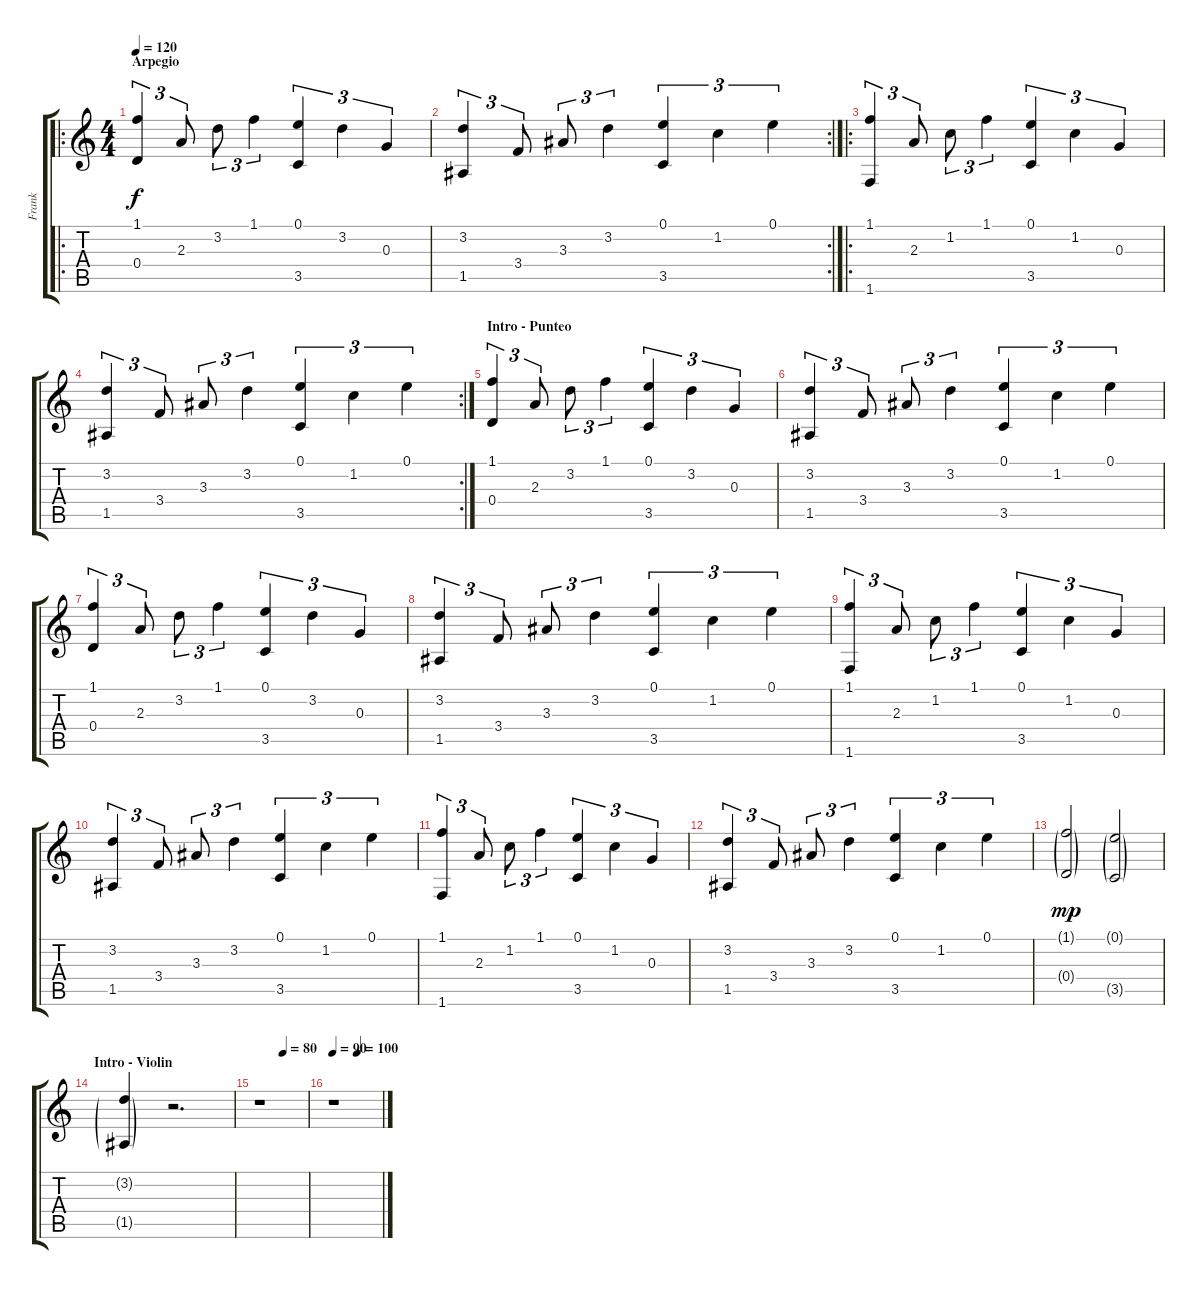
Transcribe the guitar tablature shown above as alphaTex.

\track ("Frank" "Frank") {instrument electricguitarclean}
\staff {score tabs}
\tuning (E4 B3 G3 D3 A2 E2) {hide}
\ro
\ts (4 4)
\section ("" "Arpegio")
\tempo 120
\clef g2
\ks c
(1.1 0.4).4{tu (3 2) txt "" dy f instrument electricguitarclean} 2.3.8{tu (3 2)} 3.2.8{tu (3 2)} 1.1.4{tu (3 2)} (0.1 3.5).4{tu (3 2)} 3.2.4{tu (3 2)} 0.3.4{tu (3 2)} |
\rc 2
(3.2 1.5).4{tu (3 2)} 3.4.8{tu (3 2)} 3.3.8{tu (3 2)} 3.2.4{tu (3 2)} (0.1 3.5).4{tu (3 2)} 1.2.4{tu (3 2)} 0.1.4{tu (3 2)} |
\ro
(1.1 1.6).4{tu (3 2)} 2.3.8{tu (3 2)} 1.2.8{tu (3 2)} 1.1.4{tu (3 2)} (0.1 3.5).4{tu (3 2)} 1.2.4{tu (3 2)} 0.3.4{tu (3 2)} |
\rc 2
(3.2 1.5).4{tu (3 2)} 3.4.8{tu (3 2)} 3.3.8{tu (3 2)} 3.2.4{tu (3 2)} (0.1 3.5).4{tu (3 2)} 1.2.4{tu (3 2)} 0.1.4{tu (3 2)} |
\section ("" "Intro - Punteo")
(1.1 0.4).4{tu (3 2)} 2.3.8{tu (3 2)} 3.2.8{tu (3 2)} 1.1.4{tu (3 2)} (0.1 3.5).4{tu (3 2)} 3.2.4{tu (3 2)} 0.3.4{tu (3 2)} |
(3.2 1.5).4{tu (3 2)} 3.4.8{tu (3 2)} 3.3.8{tu (3 2)} 3.2.4{tu (3 2)} (0.1 3.5).4{tu (3 2)} 1.2.4{tu (3 2)} 0.1.4{tu (3 2)} |
(1.1 0.4).4{tu (3 2)} 2.3.8{tu (3 2)} 3.2.8{tu (3 2)} 1.1.4{tu (3 2)} (0.1 3.5).4{tu (3 2)} 3.2.4{tu (3 2)} 0.3.4{tu (3 2)} |
(3.2 1.5).4{tu (3 2)} 3.4.8{tu (3 2)} 3.3.8{tu (3 2)} 3.2.4{tu (3 2)} (0.1 3.5).4{tu (3 2)} 1.2.4{tu (3 2)} 0.1.4{tu (3 2)} |
(1.1 1.6).4{tu (3 2)} 2.3.8{tu (3 2)} 1.2.8{tu (3 2)} 1.1.4{tu (3 2)} (0.1 3.5).4{tu (3 2)} 1.2.4{tu (3 2)} 0.3.4{tu (3 2)} |
(3.2 1.5).4{tu (3 2)} 3.4.8{tu (3 2)} 3.3.8{tu (3 2)} 3.2.4{tu (3 2)} (0.1 3.5).4{tu (3 2)} 1.2.4{tu (3 2)} 0.1.4{tu (3 2)} |
(1.1 1.6).4{tu (3 2)} 2.3.8{tu (3 2)} 1.2.8{tu (3 2)} 1.1.4{tu (3 2)} (0.1 3.5).4{tu (3 2)} 1.2.4{tu (3 2)} 0.3.4{tu (3 2)} |
(3.2 1.5).4{tu (3 2)} 3.4.8{tu (3 2)} 3.3.8{tu (3 2)} 3.2.4{tu (3 2)} (0.1 3.5).4{tu (3 2)} 1.2.4{tu (3 2)} 0.1.4{tu (3 2)} |
(1.1{g} 0.4{g}).2{dy mp} (0.1{g} 3.5{g}).2 |
\section ("" "Intro - Violin")
(3.2{g} 1.5{g}).4 r.2{d} |
\tempo (80 0.5)
r.1 |
\tempo 90
\tempo (100 0.5)
r.1
